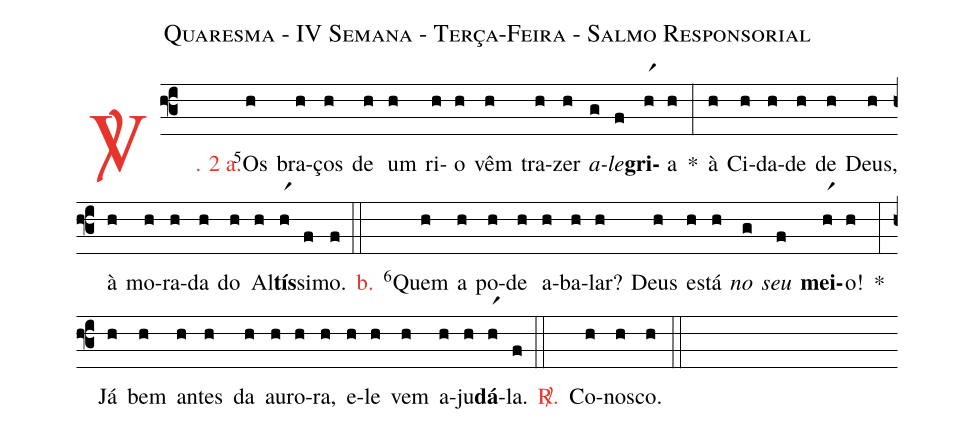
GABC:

name: Quaresma - IV Semana - Terça-Feira - Salmo Responsorial;
%%
(f3)

<c><sp>V/</sp>. 2 a.</c>() <v>\VSup{5}</v>Os(h) bra(h)ços(h) de(h) um(h) ri(h)o(h) vêm(h) tra(h)zer(h) <i>a</i>(g)<i>le</i>(f)<b>gri</b>(hr1)a(h) *(:)
à(h) Ci(h)da(h)de(h) de(h) Deus,(h) à(h) mo(h)ra(h)da(h) do(h) Al(h)<b>tís</b>(hr1)si(f)mo.(f)

(::)

<nlba><c>b.</c>() <v>\VSup{6}</v>Quem</nlba>(h) a(h) po(h)de(h) a(h)ba(h)lar?(h) Deus(h) es(h)tá(h) <i>no</i>(g) <i>seu</i>(f) <b>mei</b>(hr1)o!(h) *(:)
Já(h) bem(h) an(h)tes(h) da(h) au(h)ro(h)ra,(h) e(h)le(h) vem(h) a(h)ju(h)<b>dá</b>-(hr1)la.(f)

(::)

<nlba><c><sp>R/</sp>.</c>() Co</nlba>(h)nos(h)co.(h)

(::)
